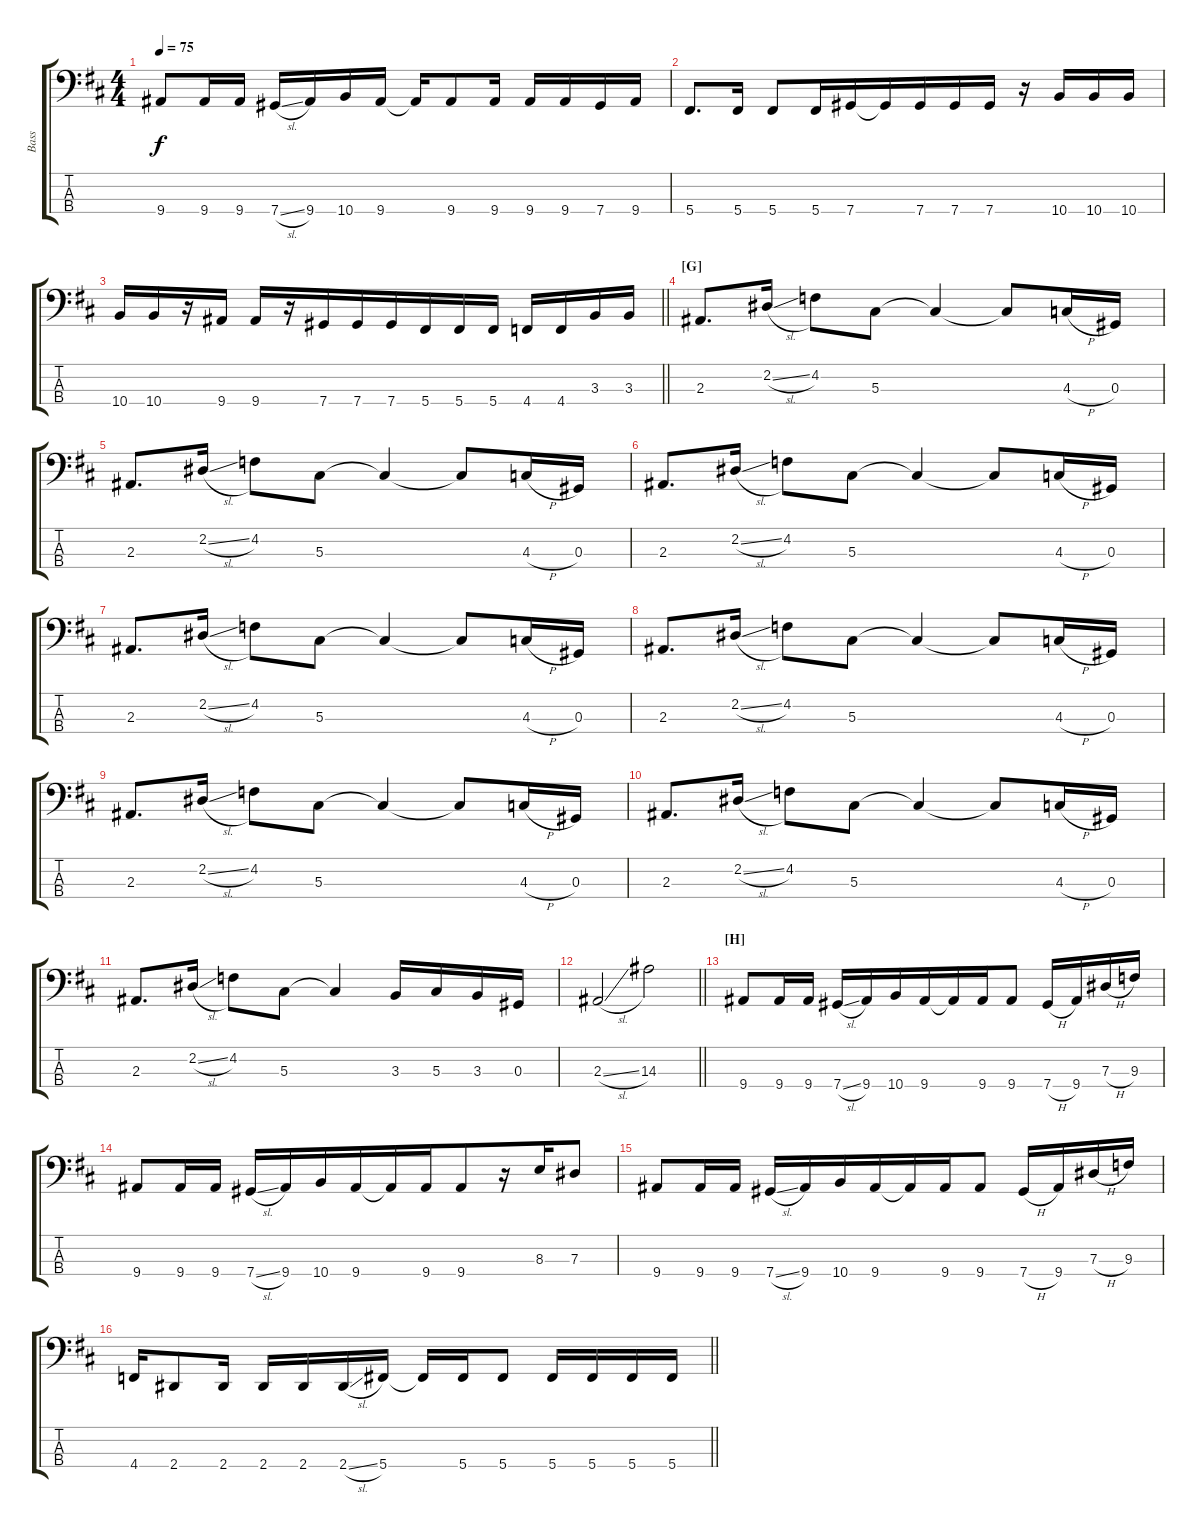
\track ("Bass" "Bass") {instrument electricbassfinger}
\staff {score tabs}
\tuning (Gb2 Db2 Ab1 Db1) {hide}
\ts (4 4)
\tempo 75
\clef f4
\ks bminor
9.4.8{dy f} 9.4.16 9.4.16 7.4{sl}.16 9.4.16 10.4.16 9.4.16 9.4{t}.16 9.4.8 9.4.16 9.4.16 9.4.16{beam merge} 7.4.16{beam merge} 9.4.16 |
5.4.8{d} 5.4.16 5.4.8 5.4.16 7.4.16{beam merge} 7.4{t}.16 7.4.16 7.4.16 7.4.16 r.16 10.4.16 10.4.16{beam merge} 10.4.16 |
\barLineRight lightlight
10.4.16 10.4.16 r.16 9.4.16 9.4.16 r.16 7.4.16 7.4.16{beam merge} 7.4.16 5.4.16 5.4.16 5.4.16 4.4.16 4.4.16 3.3.16 3.3.16 |
\section ("" "[G]")
2.3.8{d} 2.2{sl}.16 4.2.8 5.3.8 5.3{t}.4 5.3{t}.8 4.3{h}.16{beam merge} 0.3.16 |
2.3.8{d} 2.2{sl}.16 4.2.8 5.3.8 5.3{t}.4 5.3{t}.8 4.3{h}.16{beam merge} 0.3.16 |
2.3.8{d} 2.2{sl}.16 4.2.8 5.3.8 5.3{t}.4 5.3{t}.8 4.3{h}.16{beam merge} 0.3.16 |
2.3.8{d} 2.2{sl}.16 4.2.8 5.3.8 5.3{t}.4 5.3{t}.8 4.3{h}.16{beam merge} 0.3.16 |
2.3.8{d} 2.2{sl}.16 4.2.8 5.3.8 5.3{t}.4 5.3{t}.8 4.3{h}.16{beam merge} 0.3.16 |
2.3.8{d} 2.2{sl}.16 4.2.8 5.3.8 5.3{t}.4 5.3{t}.8 4.3{h}.16{beam merge} 0.3.16 |
2.3.8{d} 2.2{sl}.16 4.2.8 5.3.8 5.3{t}.4 5.3{t}.8 4.3{h}.16{beam merge} 0.3.16 |
2.3.8{d} 2.2{sl}.16 4.2.8 5.3.8 5.3{t}.4 3.3.16 5.3.16{beam merge} 3.3.16 0.3.16 |
\barLineRight lightlight
2.3{sl}.2 14.3.2 |
\section ("" "[H]")
\ks d
9.4.8 9.4.16 9.4.16 7.4{sl}.16 9.4.16{beam merge} 10.4.16 9.4.16{beam merge} 9.4{t}.16 9.4.16 9.4.8 7.4{h}.16 9.4.16 7.3{h}.16 9.3.16 |
\ks bminor
9.4.8 9.4.16 9.4.16 7.4{sl}.16 9.4.16{beam merge} 10.4.16 9.4.16{beam merge} 9.4{t}.16 9.4.16 9.4.8{beam merge} r.16 8.3.16 7.3.8 |
9.4.8 9.4.16 9.4.16 7.4{sl}.16 9.4.16{beam merge} 10.4.16 9.4.16{beam merge} 9.4{t}.16 9.4.16 9.4.8 7.4{h}.16 9.4.16 7.3{h}.16 9.3.16 |
\barLineRight lightlight
4.4.16{beam merge} 2.4.8 2.4.16 2.4.16 2.4.16 2.4{sl}.16{beam merge} 5.4.16 5.4{t}.16 5.4.16 5.4.8 5.4.16 5.4.16{beam merge} 5.4.16 5.4.16
